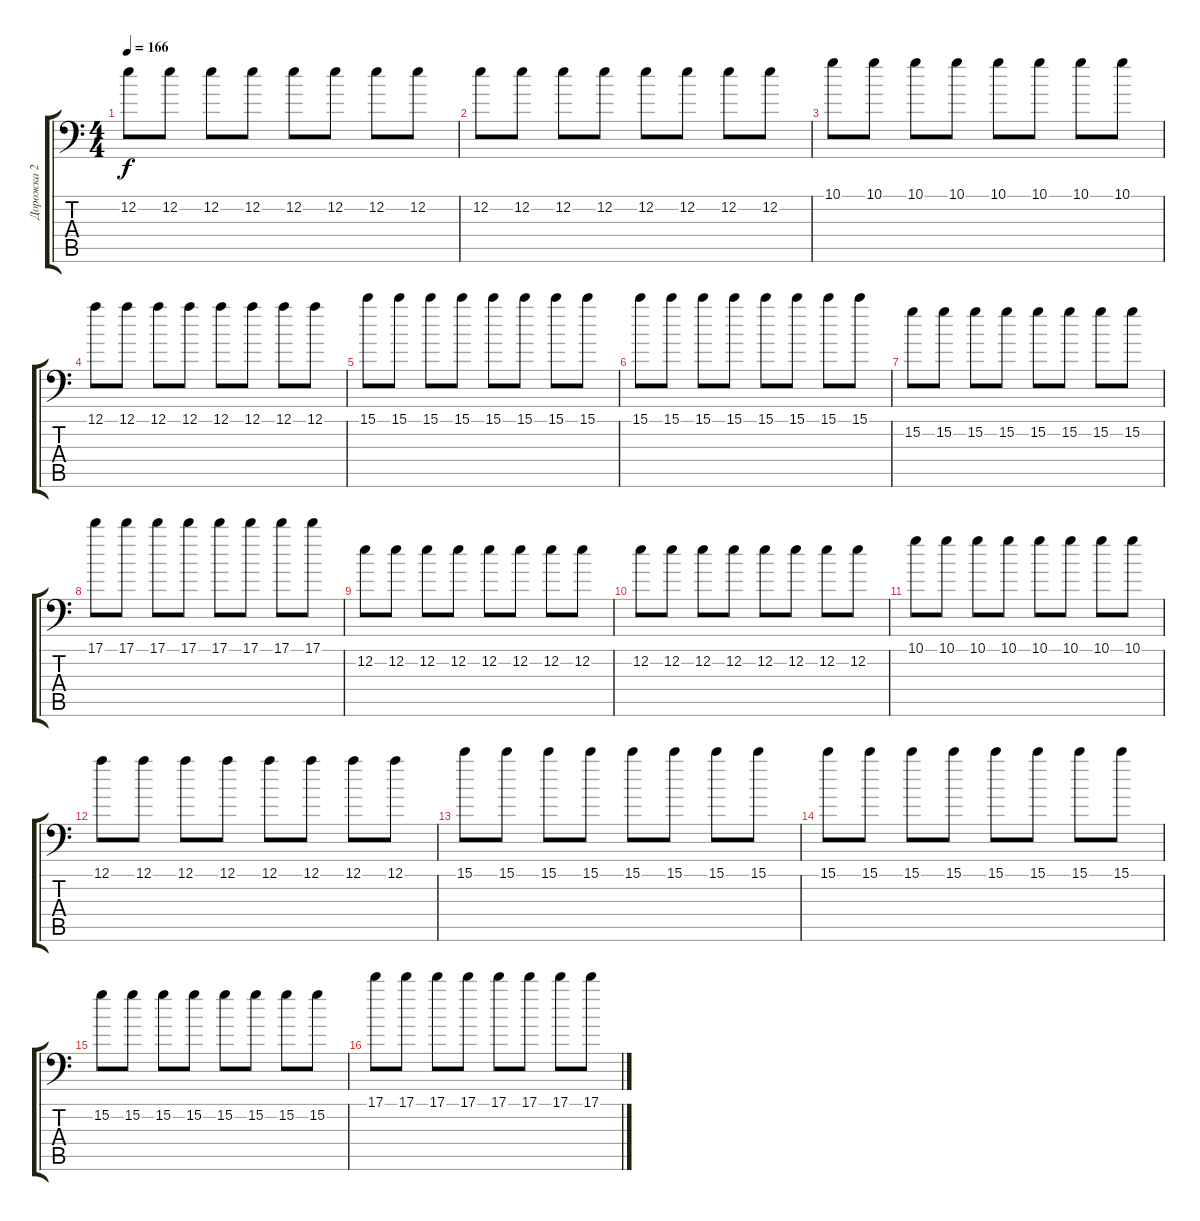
\track ("Дорожка 2" "Дорожка 2") {instrument overdrivenguitar}
\staff {score tabs}
\tuning (A3 E3 C3 G2 D2 A1) {hide}
\ts (4 4)
\tempo 166
\clef f4
\ks c
12.2.8{dy f} 12.2.8 12.2.8 12.2.8 12.2.8 12.2.8 12.2.8 12.2.8 |
12.2.8 12.2.8 12.2.8 12.2.8 12.2.8 12.2.8 12.2.8 12.2.8 |
10.1.8 10.1.8 10.1.8 10.1.8 10.1.8 10.1.8 10.1.8 10.1.8 |
12.1.8 12.1.8 12.1.8 12.1.8 12.1.8 12.1.8 12.1.8 12.1.8 |
15.1.8 15.1.8 15.1.8 15.1.8 15.1.8 15.1.8 15.1.8 15.1.8 |
15.1.8 15.1.8 15.1.8 15.1.8 15.1.8 15.1.8 15.1.8 15.1.8 |
15.2.8 15.2.8 15.2.8 15.2.8 15.2.8 15.2.8 15.2.8 15.2.8 |
17.1.8 17.1.8 17.1.8 17.1.8 17.1.8 17.1.8 17.1.8 17.1.8 |
12.2.8 12.2.8 12.2.8 12.2.8 12.2.8 12.2.8 12.2.8 12.2.8 |
12.2.8 12.2.8 12.2.8 12.2.8 12.2.8 12.2.8 12.2.8 12.2.8 |
10.1.8 10.1.8 10.1.8 10.1.8 10.1.8 10.1.8 10.1.8 10.1.8 |
12.1.8 12.1.8 12.1.8 12.1.8 12.1.8 12.1.8 12.1.8 12.1.8 |
15.1.8 15.1.8 15.1.8 15.1.8 15.1.8 15.1.8 15.1.8 15.1.8 |
15.1.8 15.1.8 15.1.8 15.1.8 15.1.8 15.1.8 15.1.8 15.1.8 |
15.2.8 15.2.8 15.2.8 15.2.8 15.2.8 15.2.8 15.2.8 15.2.8 |
17.1.8 17.1.8 17.1.8 17.1.8 17.1.8 17.1.8 17.1.8 17.1.8
